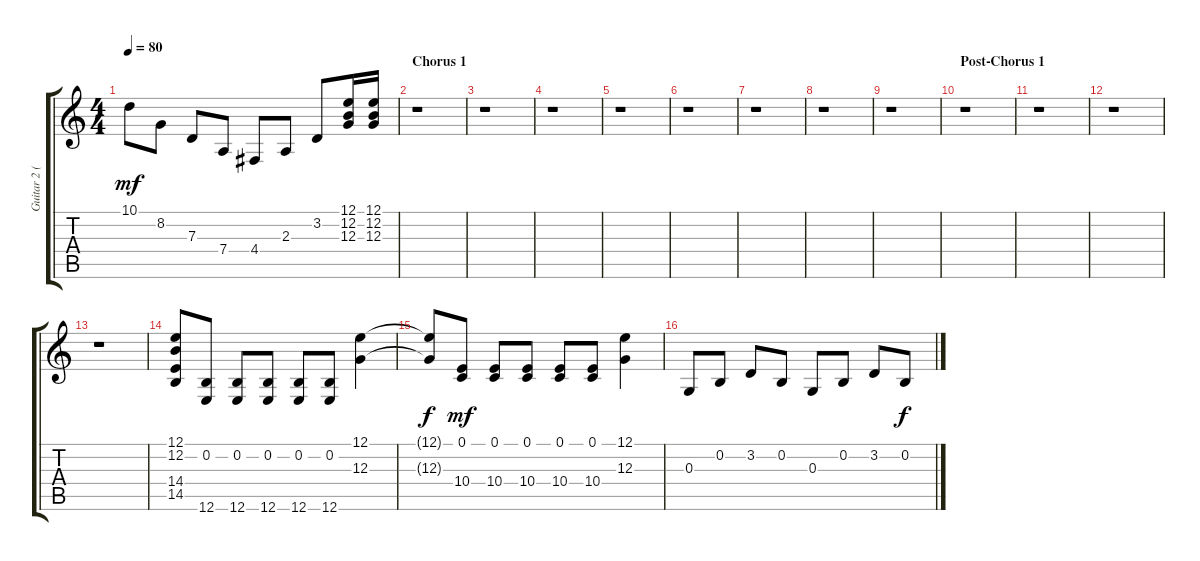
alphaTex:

\track ("Guitar 2 (Rythm)" "Guitar 2 (") {instrument pad1newage}
\staff {score tabs}
\tuning (E4 B3 G3 D3 A2 E2) {hide}
\ts (4 4)
\tempo 80
\clef g2
\ks c
10.1.8{dy mf} 8.2.8 7.3.8 7.4.8 4.4.8 2.3.8 3.2.8 (12.1 12.2 12.3).16 (12.1 12.2 12.3).16 |
\section ("" "Chorus 1")
r.1 |
r.1 |
r.1 |
r.1 |
r.1 |
r.1 |
r.1 |
r.1 |
\section ("" "Post-Chorus 1")
r.1 |
r.1 |
r.1 |
r.1 |
(12.1 12.2 14.4 14.5).8 (0.2 12.6).8 (0.2 12.6).8 (0.2 12.6).8 (0.2 12.6).8 (0.2 12.6).8 (12.1 12.3).4 |
(12.1{t} 12.3{t}).8{dy f} (0.1 10.4).8{dy mf} (0.1 10.4).8 (0.1 10.4).8 (0.1 10.4).8 (0.1 10.4).8 (12.1 12.3).4 |
0.3.8 0.2.8 3.2.8 0.2.8 0.3.8 0.2.8 3.2.8 0.2.8{dy f}
